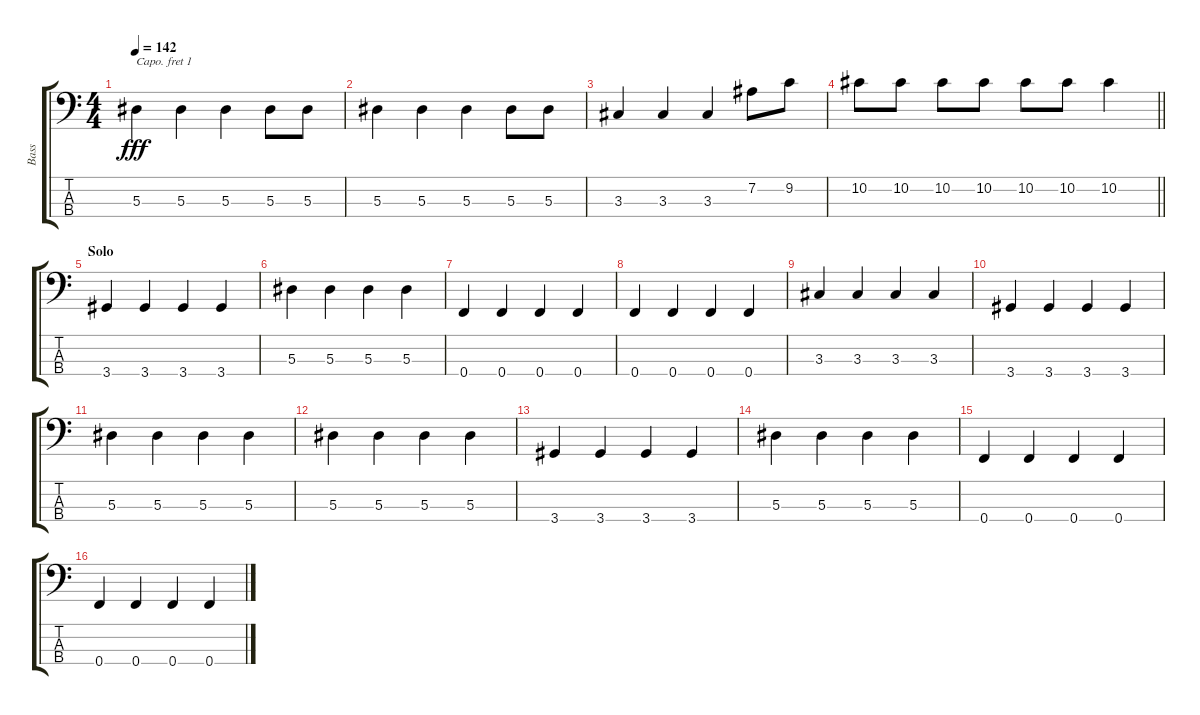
\track ("Bass" "Bass") {instrument electricbassfinger}
\staff {score tabs}
\capo 1
\tuning (G2 D2 A1 E1) {hide}
\ts (4 4)
\tempo 142
\clef f4
\ks c
5.3.4{dy fff} 5.3.4 5.3.4 5.3.8 5.3.8 |
5.3.4 5.3.4 5.3.4 5.3.8 5.3.8 |
3.3.4 3.3.4 3.3.4 7.2.8 9.2.8 |
\barLineRight lightlight
10.2.8 10.2.8 10.2.8 10.2.8 10.2.8 10.2.8 10.2.4 |
\section ("" "Solo")
3.4.4 3.4.4 3.4.4 3.4.4 |
5.3.4 5.3.4 5.3.4 5.3.4 |
0.4.4 0.4.4 0.4.4 0.4.4 |
0.4.4 0.4.4 0.4.4 0.4.4 |
3.3.4 3.3.4 3.3.4 3.3.4 |
3.4.4 3.4.4 3.4.4 3.4.4 |
5.3.4 5.3.4 5.3.4 5.3.4 |
5.3.4 5.3.4 5.3.4 5.3.4 |
3.4.4 3.4.4 3.4.4 3.4.4 |
5.3.4 5.3.4 5.3.4 5.3.4 |
0.4.4 0.4.4 0.4.4 0.4.4 |
0.4.4 0.4.4 0.4.4 0.4.4
